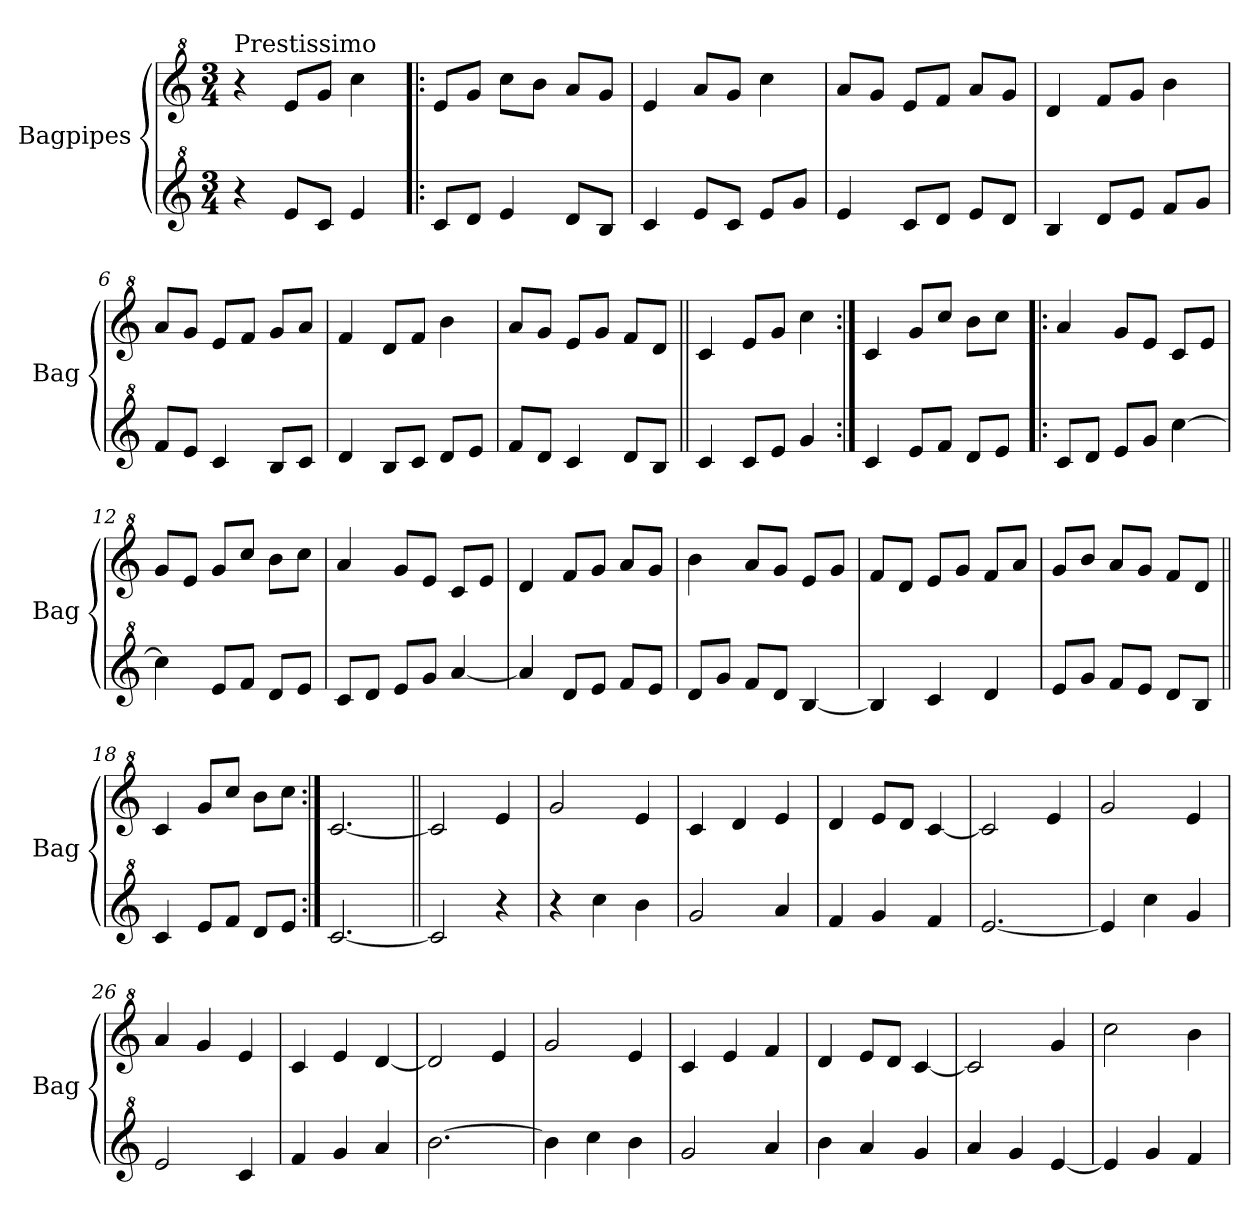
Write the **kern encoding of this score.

**kern	**kern
*part2	*part1
*staff2	*staff1
*I"Bagpipes	*I"Bagpipes
*I'Bag	*I'Bag
*clefG^2	*clefG^2
*k[]	*k[]
*C:	*C:
*M3/4	*M3/4
=1	=1
!	!LO:TX:a:t=Prestissimo
4r	4r
8ee/L	8ee/L
8cc/J	8gg/J
4ee/	4ccc\
=2!|:	=2!|:
8cc/L	8ee/L
8dd/J	8gg/J
4ee/	8ccc\L
.	8bb\J
8dd/L	8aa/L
8b/J	8gg/J
=3	=3
4cc/	4ee/
8ee/L	8aa/L
8cc/J	8gg/J
8ee/L	4ccc\
8gg/J	.
=4	=4
4ee/	8aa/L
.	8gg/J
8cc/L	8ee/L
8dd/J	8ff/J
8ee/L	8aa/L
8dd/J	8gg/J
=5	=5
4b/	4dd/
8dd/L	8ff/L
8ee/J	8gg/J
8ff/L	4bb\
8gg/J	.
=6	=6
8ff/L	8aa/L
8ee/J	8gg/J
4cc/	8ee/L
.	8ff/J
8b/L	8gg/L
8cc/J	8aa/J
=7	=7
4dd/	4ff/
8b/L	8dd/L
8cc/J	8ff/J
8dd/L	4bb\
8ee/J	.
!!LO:LB:g=z
=8	=8
8ff/L	8aa/L
8dd/J	8gg/J
4cc/	8ee/L
.	8gg/J
8dd/L	8ff/L
8b/J	8dd/J
=9||	=9||
4cc/	4cc/
8cc/L	8ee/L
8ee/J	8gg/J
4gg/	4ccc\
=10:|!	=10:|!
4cc/	4cc/
8ee/L	8gg/L
8ff/J	8ccc/J
8dd/L	8bb\L
8ee/J	8ccc\J
=11!|:	=11!|:
8cc/L	4aa/
8dd/J	.
8ee/L	8gg/L
8gg/J	8ee/J
[4ccc\	8cc/L
.	8ee/J
=12	=12
4ccc\]	8gg/L
.	8ee/J
8ee/L	8gg/L
8ff/J	8ccc/J
8dd/L	8bb\L
8ee/J	8ccc\J
=13	=13
8cc/L	4aa/
8dd/J	.
8ee/L	8gg/L
8gg/J	8ee/J
[4aa/	8cc/L
.	8ee/J
=14	=14
4aa/]	4dd/
8dd/L	8ff/L
8ee/J	8gg/J
8ff/L	8aa/L
8ee/J	8gg/J
!!LO:LB:g=z
=15	=15
8dd/L	4bb\
8gg/J	.
8ff/L	8aa/L
8dd/J	8gg/J
[4b/	8ee/L
.	8gg/J
=16	=16
4b/]	8ff/L
.	8dd/J
4cc/	8ee/L
.	8gg/J
4dd/	8ff/L
.	8aa/J
=17	=17
8ee/L	8gg/L
8gg/J	8bb/J
8ff/L	8aa/L
8ee/J	8gg/J
8dd/L	8ff/L
8b/J	8dd/J
=18||	=18||
4cc/	4cc/
8ee/L	8gg/L
8ff/J	8ccc/J
8dd/L	8bb\L
8ee/J	8ccc\J
=19:|!	=19:|!
[2.cc/	[2.cc/
=20||	=20||
2cc/]	2cc/]
4r	4ee/
=21	=21
4r	2gg/
4ccc\	.
4bb\	4ee/
=22	=22
2gg/	4cc/
.	4dd/
4aa/	4ee/
=23	=23
4ff/	4dd/
4gg/	8ee/L
.	8dd/J
4ff/	[4cc/
=24	=24
[2.ee/	2cc/]
.	4ee/
!!LO:LB:g=z
=25	=25
4ee/]	2gg/
4ccc\	.
4gg/	4ee/
=26	=26
2ee/	4aa/
.	4gg/
4cc/	4ee/
=27	=27
4ff/	4cc/
4gg/	4ee/
4aa/	[4dd/
=28	=28
[2.bb\	2dd/]
.	4ee/
=29	=29
4bb\]	2gg/
4ccc\	.
4bb\	4ee/
=30	=30
2gg/	4cc/
.	4ee/
4aa/	4ff/
=31	=31
4bb\	4dd/
4aa/	8ee/L
.	8dd/J
4gg/	[4cc/
=32	=32
4aa/	2cc/]
4gg/	.
[4ee/	4gg/
=33	=33
4ee/]	2ccc\
4gg/	.
4ff/	4bb\
=	=
*-	*-
